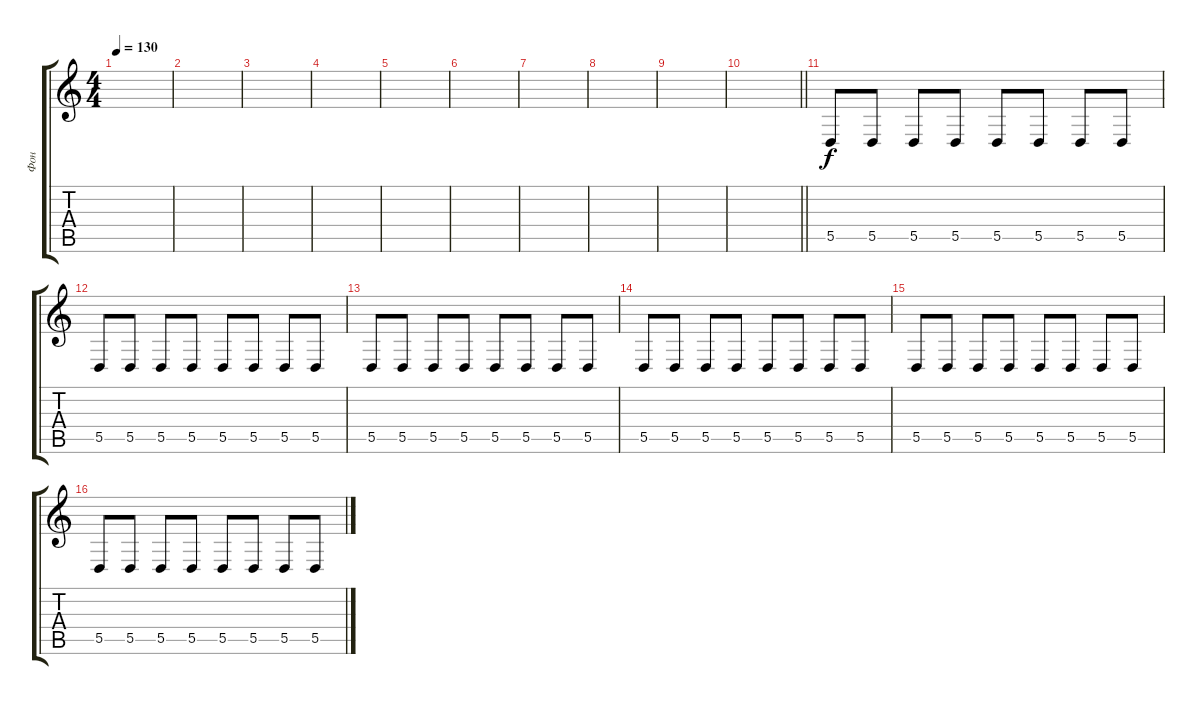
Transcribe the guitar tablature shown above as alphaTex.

\track ("Фон" "Фон") {instrument baritonesax}
\staff {score tabs}
\tuning (E4 B3 G3 D3 A2 E2) {hide}
\ts (4 4)
\tempo 130
\clef g2
\ks c
|
|
|
|
|
|
|
|
|
\barLineRight lightlight
|
5.5.8 5.5.8 5.5.8 5.5.8 5.5.8 5.5.8 5.5.8 5.5.8 |
5.5.8 5.5.8 5.5.8 5.5.8 5.5.8 5.5.8 5.5.8 5.5.8 |
5.5.8 5.5.8 5.5.8 5.5.8 5.5.8 5.5.8 5.5.8 5.5.8 |
5.5.8 5.5.8 5.5.8 5.5.8 5.5.8 5.5.8 5.5.8 5.5.8 |
5.5.8 5.5.8 5.5.8 5.5.8 5.5.8 5.5.8 5.5.8 5.5.8 |
5.5.8 5.5.8 5.5.8 5.5.8 5.5.8 5.5.8 5.5.8 5.5.8
